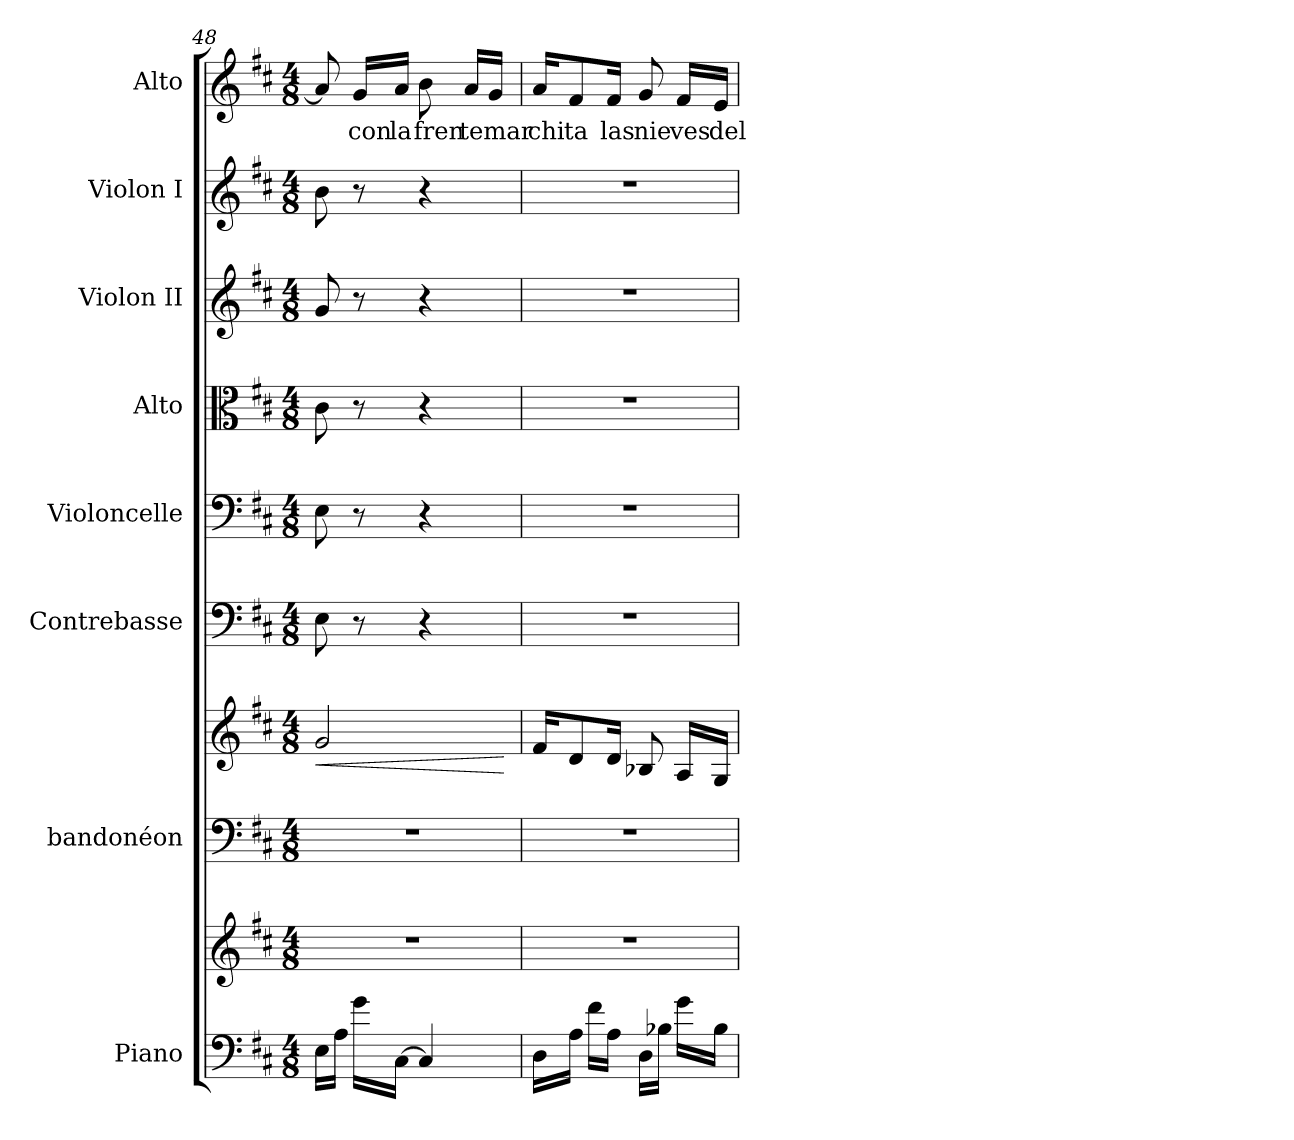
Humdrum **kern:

**kern	**kern	**kern	**kern	**dynam	**kern	**kern	**kern	**kern	**kern	**kern	**text
*part8	*part8	*part7	*part7	*part7	*part6	*part5	*part4	*part3	*part2	*part1	*part1
*staff10	*staff9	*staff8	*staff7	*staff7/8	*staff6	*staff5	*staff4	*staff3	*staff2	*staff1	*staff1
*I"Piano	*	*I"bandonéon	*	*	*I"Contrebasse	*I"Violoncelle	*I"Alto	*I"Violon II	*I"Violon I	*I"Alto	*
*I'Pno. 2	*	*I'bando.	*	*	*I'Cb.	*I'Vc.	*I'A	*I'Vln. II	*I'Vln. I	*I'A	*
!!LO:PB:g=z
*clefF4	*clefG2	*clefF4	*clefG2	*	*clefF4	*clefF4	*clefC3	*clefG2	*clefG2	*clefG2	*
*	*	*	*	*	*ITrd7c12	*	*	*	*	*	*
*k[f#c#]	*k[f#c#]	*k[f#c#]	*k[f#c#]	*	*k[f#c#]	*k[f#c#]	*k[f#c#]	*k[f#c#]	*k[f#c#]	*k[f#c#]	*
*D:	*D:	*D:	*D:	*	*D:	*D:	*D:	*D:	*D:	*D:	*
*M4/8	*M4/8	*M4/8	*M4/8	*	*M4/8	*M4/8	*M4/8	*M4/8	*M4/8	*M4/8	*
=48	=48	=48	=48	=48	=48	=48	=48	=48	=48	=48	=48
!	!	!	!	!LO:HP:b	!	!	!	!	!	!	!
16E\LL	2r	2r	2g/	<	8EE\	8E\	8c#\	8g/	8b\	8a/]	.
16A\JJ	.	.	.	.	.	.	.	.	.	.	.
!	!	!	!	!	!	!	!	!	!	!	!LO:LY:b
16g\LL	.	.	.	.	8r	8r	8r	8r	8r	16g/LL	con
!	!	!	!	!	!	!	!	!	!	!	!LO:LY:b
[16C#\JJ	.	.	.	.	.	.	.	.	.	16a/JJ	la
!	!	!	!	!	!	!	!	!	!	!	!LO:LY:b
4C#/]	.	.	.	.	4r	4r	4r	4r	4r	8b\	fren
!	!	!	!	!	!	!	!	!	!	!	!LO:LY:b
.	.	.	.	.	.	.	.	.	.	16a/LL	te
!	!	!	!	!	!	!	!	!	!	!	!LO:LY:b
.	.	.	.	.	.	.	.	.	.	16g/JJ	mar
.	.	.	.	[	.	.	.	.	.	.	.
=49	=49	=49	=49	=49	=49	=49	=49	=49	=49	=49	=49
!	!	!	!	!	!	!	!	!	!	!	!LO:LY:b
16D\LL	2r	2r	16f#/KL	.	2r	2r	2r	2r	2r	16a/KL	chi
!	!	!	!	!	!	!	!	!	!	!	!LO:LY:b
16A\JJ	.	.	8d/	.	.	.	.	.	.	8f#/	ta
16f#\LL	.	.	.	.	.	.	.	.	.	.	.
!	!	!	!	!	!	!	!	!	!	!	!LO:LY:b
16A\JJ	.	.	16d/Jk	.	.	.	.	.	.	16f#/Jk	las
!	!	!	!	!	!	!	!	!	!	!	!LO:LY:b
16D\LL	.	.	8B-X/	.	.	.	.	.	.	8g/	nie
16B-X\JJ	.	.	.	.	.	.	.	.	.	.	.
!	!	!	!	!	!	!	!	!	!	!	!LO:LY:b
16g\LL	.	.	16A/LL	.	.	.	.	.	.	16f#/LL	ves
!	!	!	!	!	!	!	!	!	!	!	!LO:LY:b
16B-\JJ	.	.	16G/JJ	.	.	.	.	.	.	16e/JJ	del
=	=	=	=	=	=	=	=	=	=	=	=
*-	*-	*-	*-	*-	*-	*-	*-	*-	*-	*-	*-
